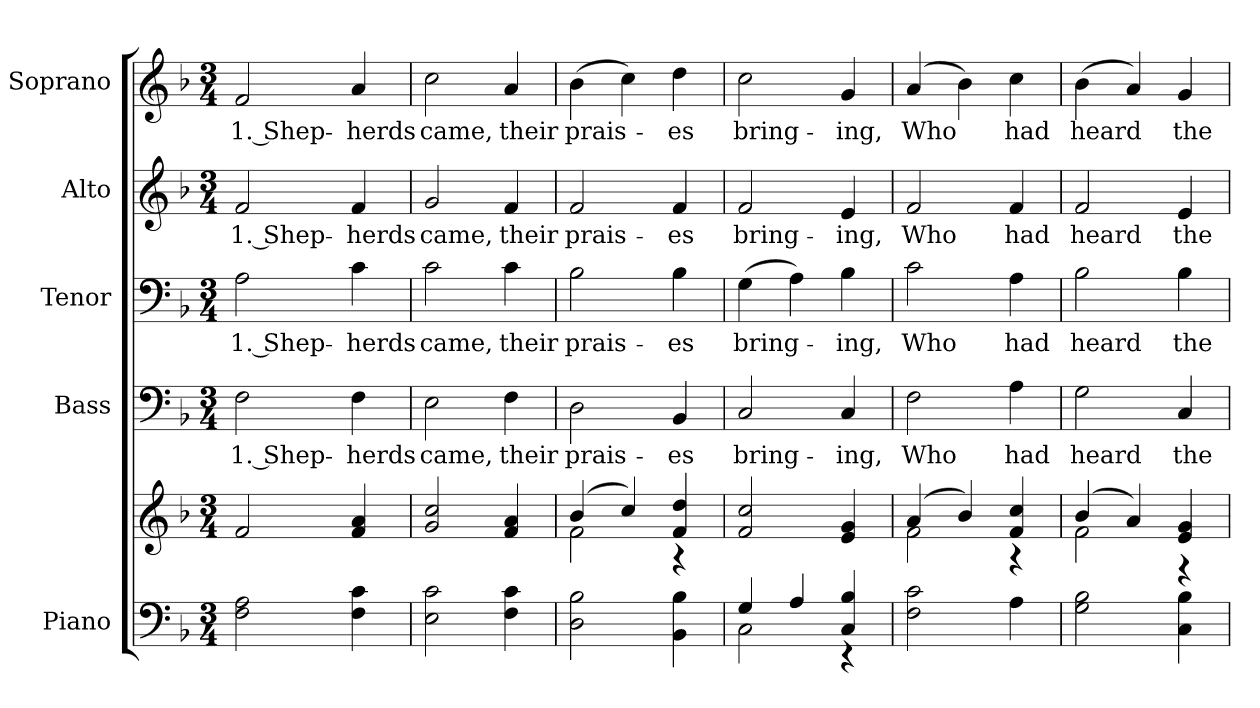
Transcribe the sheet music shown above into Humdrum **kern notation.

**kern	**kern	**kern	**text	**kern	**text	**kern	**text	**kern	**text
*part5	*part5	*part4	*part4	*part3	*part3	*part2	*part2	*part1	*part1
*staff6	*staff5	*staff4	*staff4	*staff3	*staff3	*staff2	*staff2	*staff1	*staff1
*I"Piano	*	*I"Bass	*	*I"Tenor	*	*I"Alto	*	*I"Soprano	*
*I'Pno.	*	*I'B.	*	*I'T.	*	*I'A.	*	*I'S.	*
!!LO:PB:g=z
*clefF4	*clefG2	*clefF4	*	*clefF4	*	*clefG2	*	*clefG2	*
*k[b-]	*k[b-]	*k[b-]	*	*k[b-]	*	*k[b-]	*	*k[b-]	*
*F:	*F:	*F:	*	*F:	*	*F:	*	*F:	*
*M3/4	*M3/4	*M3/4	*	*M3/4	*	*M3/4	*	*M3/4	*
*MM150	*MM150	*MM150	*	*MM150	*	*MM150	*	*MM150	*
=1	=1	=1	=1	=1	=1	=1	=1	=1	=1
!	!	!	!LO:LY:b:color=#000000	!	!	!	!	!	!
!	!	!	!	!	!LO:LY:b:color=#000000	!	!	!	!
!	!	!	!	!	!	!	!LO:LY:b:color=#000000	!	!
!	!	!	!	!	!	!	!	!	!LO:LY:b:color=#000000
2Fi\ 2Ai	2fi/	2Fi\	1. Shep-	2Ai\	1. Shep-	2fi/	1. Shep-	2fi/	1. Shep-
!	!	!	!LO:LY:b:color=#000000	!	!	!	!	!	!
!	!	!	!	!	!LO:LY:b:color=#000000	!	!	!	!
!	!	!	!	!	!	!	!LO:LY:b:color=#000000	!	!
!	!	!	!	!	!	!	!	!	!LO:LY:b:color=#000000
4Fi\ 4ci	4fi/ 4ai	4Fi\	-herds	4ci\	-herds	4fi/	-herds	4ai/	-herds
=2	=2	=2	=2	=2	=2	=2	=2	=2	=2
!	!	!	!LO:LY:b:color=#000000	!	!	!	!	!	!
!	!	!	!	!	!LO:LY:b:color=#000000	!	!	!	!
!	!	!	!	!	!	!	!LO:LY:b:color=#000000	!	!
!	!	!	!	!	!	!	!	!	!LO:LY:b:color=#000000
2Ei\ 2ci	2gi/ 2cci	2Ei\	came,	2ci\	came,	2gi/	came,	2cci\	came,
!	!	!	!LO:LY:b:color=#000000	!	!	!	!	!	!
!	!	!	!	!	!LO:LY:b:color=#000000	!	!	!	!
!	!	!	!	!	!	!	!LO:LY:b:color=#000000	!	!
!	!	!	!	!	!	!	!	!	!LO:LY:b:color=#000000
4Fi\ 4ci	4fi/ 4ai	4Fi\	their	4ci\	their	4fi/	their	4ai/	their
=3	=3	=3	=3	=3	=3	=3	=3	=3	=3
*	*^	*	*	*	*	*	*	*	*
!	!	!	!	!LO:LY:b:color=#000000	!	!	!	!	!	!
!	!	!	!	!	!	!LO:LY:b:color=#000000	!	!	!	!
!	!	!	!	!	!	!	!	!LO:LY:b:color=#000000	!	!
!	!	!	!	!	!	!	!	!	!	!LO:LY:b:color=#000000
2Di\ 2B-i	(4b-i/	2fi\	2Di\	prais-	2B-i\	prais-	2fi/	prais-	(4b-i\	prais-
.	4cci/)	.	.	.	.	.	.	.	4cci\)	.
!	!	!	!	!LO:LY:b:color=#000000	!	!	!	!	!	!
!	!	!	!	!	!	!LO:LY:b:color=#000000	!	!	!	!
!	!	!	!	!	!	!	!	!LO:LY:b:color=#000000	!	!
!	!	!	!	!	!	!	!	!	!	!LO:LY:b:color=#000000
4BB-i\ 4B-i	4fi/ 4ddi	4r	4BB-i/	-es	4B-i\	-es	4fi/	-es	4ddi\	-es
*	*v	*v	*	*	*	*	*	*	*	*
=4	=4	=4	=4	=4	=4	=4	=4	=4	=4
*^	*	*	*	*	*	*	*	*	*
*	*	*^	*	*	*	*	*	*	*	*
!	!	!	!	!	!LO:LY:b:color=#000000	!	!	!	!	!	!
*	*	*v	*v	*	*	*	*	*	*	*	*
*	*	*^	*	*	*	*	*	*	*	*
!	!	!	!	!	!	!	!LO:LY:b:color=#000000	!	!	!	!
*	*	*v	*v	*	*	*	*	*	*	*	*
*	*	*^	*	*	*	*	*	*	*	*
!	!	!	!	!	!	!	!	!	!LO:LY:b:color=#000000	!	!
*	*	*v	*v	*	*	*	*	*	*	*	*
*	*	*^	*	*	*	*	*	*	*	*
!	!	!	!	!	!	!	!	!	!	!	!LO:LY:b:color=#000000
*	*	*v	*v	*	*	*	*	*	*	*	*
4Gi/	2Ci\	2fi/ 2cci	2Ci/	bring-	(4Gi\	bring-	2fi/	bring-	2cci\	bring-
4Ai/	.	.	.	.	4Ai\)	.	.	.	.	.
!	!	!	!	!LO:LY:b:color=#000000	!	!	!	!	!	!
!	!	!	!	!	!	!LO:LY:b:color=#000000	!	!	!	!
!	!	!	!	!	!	!	!	!LO:LY:b:color=#000000	!	!
!	!	!	!	!	!	!	!	!	!	!LO:LY:b:color=#000000
4Ci/ 4B-i	4r	4ei/ 4gi	4Ci/	-ing,	4B-i\	-ing,	4ei/	-ing,	4gi/	-ing,
*v	*v	*	*	*	*	*	*	*	*	*
!!LO:PB:g=z
=5	=5	=5	=5	=5	=5	=5	=5	=5	=5
*	*^	*	*	*	*	*	*	*	*
*^	*	*	*	*	*	*	*	*	*	*
!	!	!	!	!	!LO:LY:b:color=#000000	!	!	!	!	!	!
*v	*v	*	*	*	*	*	*	*	*	*	*
*^	*	*	*	*	*	*	*	*	*	*
!	!	!	!	!	!	!	!LO:LY:b:color=#000000	!	!	!	!
*v	*v	*	*	*	*	*	*	*	*	*	*
*^	*	*	*	*	*	*	*	*	*	*
!	!	!	!	!	!	!	!	!	!LO:LY:b:color=#000000	!	!
*v	*v	*	*	*	*	*	*	*	*	*	*
*^	*	*	*	*	*	*	*	*	*	*
!	!	!	!	!	!	!	!	!	!	!	!LO:LY:b:color=#000000
*v	*v	*	*	*	*	*	*	*	*	*	*
2Fi\ 2ci	(4ai/	2fi\	2Fi\	Who	2ci\	Who	2fi/	Who	(4ai/	Who
.	4b-i/)	.	.	.	.	.	.	.	4b-i\)	.
!	!	!	!	!LO:LY:b:color=#000000	!	!	!	!	!	!
!	!	!	!	!	!	!LO:LY:b:color=#000000	!	!	!	!
!	!	!	!	!	!	!	!	!LO:LY:b:color=#000000	!	!
!	!	!	!	!	!	!	!	!	!	!LO:LY:b:color=#000000
4Ai\	4fi/ 4cci	4r	4Ai\	had	4Ai\	had	4fi/	had	4cci\	had
=6	=6	=6	=6	=6	=6	=6	=6	=6	=6	=6
!	!	!	!	!LO:LY:b:color=#000000	!	!	!	!	!	!
!	!	!	!	!	!	!LO:LY:b:color=#000000	!	!	!	!
!	!	!	!	!	!	!	!	!LO:LY:b:color=#000000	!	!
!	!	!	!	!	!	!	!	!	!	!LO:LY:b:color=#000000
2Gi\ 2B-i	(4b-i/	2fi\	2Gi\	heard	2B-i\	heard	2fi/	heard	(4b-i\	heard
.	4ai/)	.	.	.	.	.	.	.	4ai/)	.
!	!	!	!	!LO:LY:b:color=#000000	!	!	!	!	!	!
!	!	!	!	!	!	!LO:LY:b:color=#000000	!	!	!	!
!	!	!	!	!	!	!	!	!LO:LY:b:color=#000000	!	!
!	!	!	!	!	!	!	!	!	!	!LO:LY:b:color=#000000
4Ci\ 4B-i	4ei/ 4gi	4r	4Ci/	the	4B-i\	the	4ei/	the	4gi/	the
*	*v	*v	*	*	*	*	*	*	*	*
=	=	=	=	=	=	=	=	=	=
*-	*-	*-	*-	*-	*-	*-	*-	*-	*-
